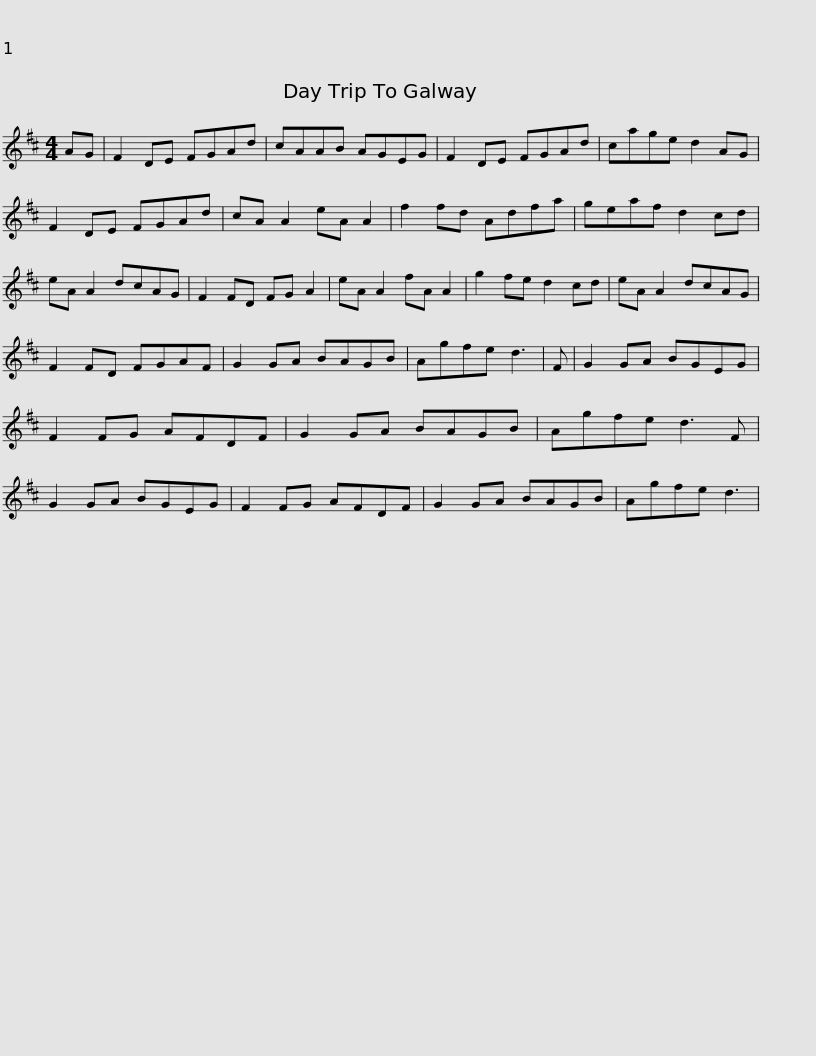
X:1
L:1/8
M:4/4
I:linebreak $
K:D
V:1 treble
V:1
 AG | F2 DE FGAd | cAAB AGEG | F2 DE FGAd | cage d2 AG | %5
 F2 DE FGAd | cA A2 eA A2 |$ f2 fd Adfa | geaf d2 cd | eA A2 dcAG | %10
 F2 FD FG A2 | eA A2 fA A2 | g2 fe d2 cd |$ eA A2 dcAG | F2 FD FGAF | %15
 G2 GA BAGB | Agfe d3 | F | G2 GA BGEG | F2 FG AFDF |$ %20
 G2 GA BAGB | Agfe d3 F | G2 GA BGEG | F2 FG AFDF | G2 GA BAGB | %25
 Agfe d3 | %26
